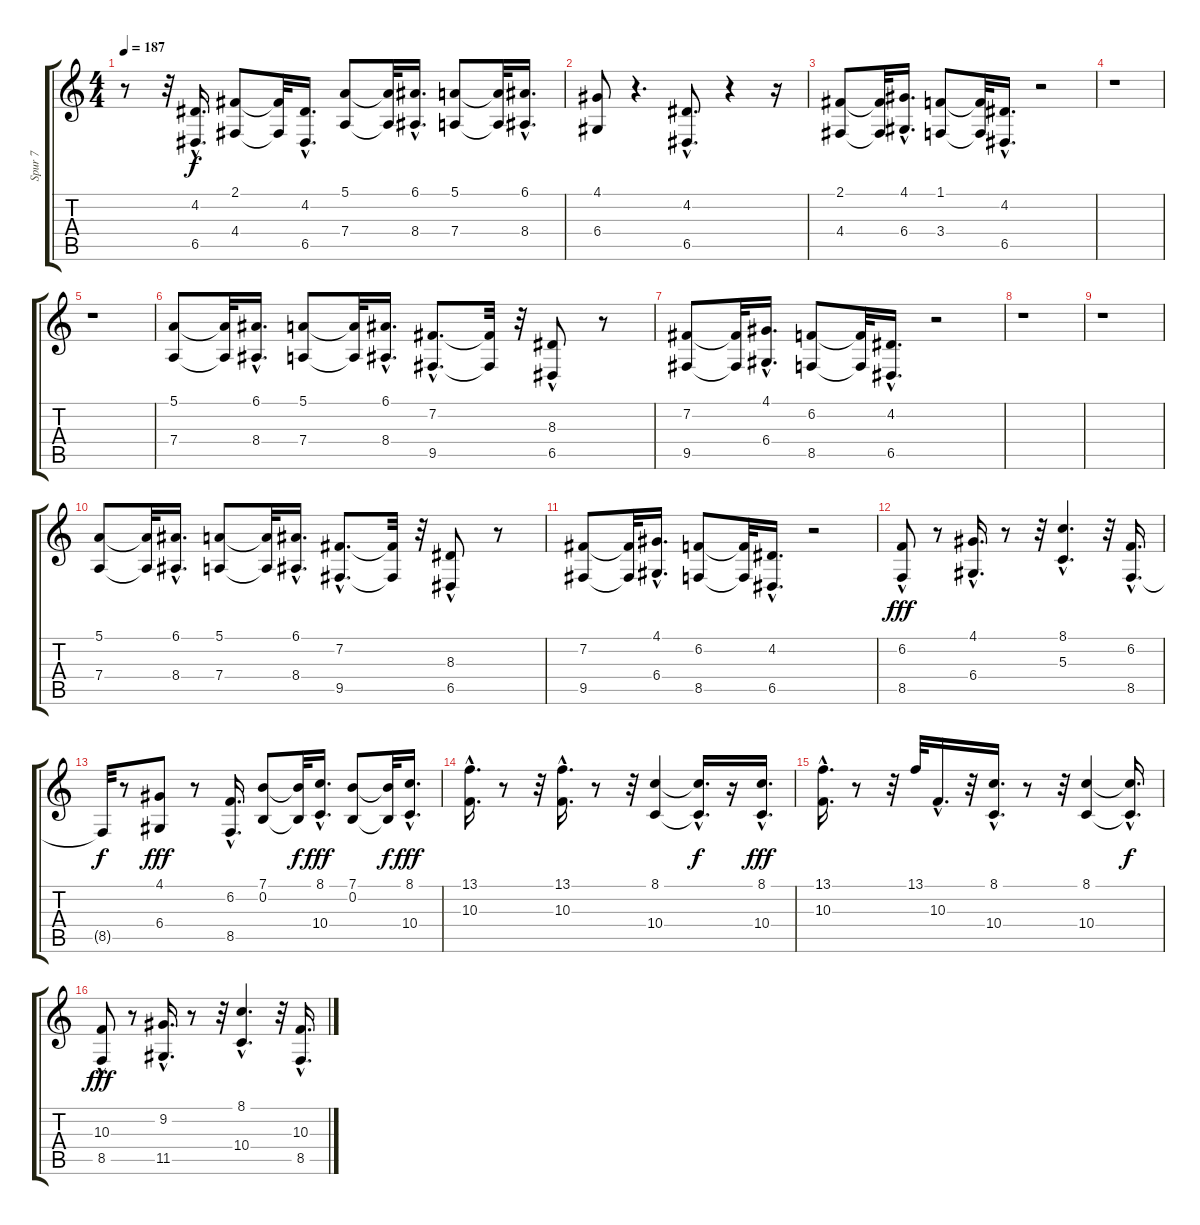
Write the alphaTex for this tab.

\track ("Spur 7" "Spur 7") {instrument brasssection}
\staff {score tabs}
\tuning (E4 B3 G3 D3 A2 E2) {hide}
\ts (4 4)
\tempo 187
\clef g2
\ks c
r.8{dy f} r.32 (4.2{hac} 6.5{hac}).16{d} (2.1 4.4).8 (2.1{t} 4.4{t}).32 (4.2 6.5{hac}).16{d} (5.1 7.4).8 (5.1{t} 7.4{t}).32 (6.1{hac} 8.4{hac}).16{d} (5.1 7.4).8 (5.1{t} 7.4{t}).32 (6.1{hac} 8.4{hac}).16{d} |
(4.1 6.4).8 r.4{d} (4.2{hac} 6.5{hac}).8{d} r.4 r.16 |
(2.1 4.4).8 (2.1{t} 4.4{t}).32 (4.1{hac} 6.4{hac}).16{d} (1.1 3.4).8 (1.1{t} 3.4{t}).32 (4.2{hac} 6.5{hac}).16{d} r.2 |
r.1 |
r.1 |
(5.1 7.4).8 (5.1{t} 7.4{t}).32 (6.1{hac} 8.4{hac}).16{d} (5.1 7.4).8 (5.1{t} 7.4{t}).32 (6.1{hac} 8.4{hac}).16{d} (7.2{hac} 9.5{hac}).8{d} (7.2{t} 9.5{t}).32 r.32 (8.3{hac} 6.5).8 r.8 |
(7.2 9.5).8 (7.2{t} 9.5{t}).32 (4.1{hac} 6.4{hac}).16{d} (6.2 8.5).8 (6.2{t} 8.5{t}).32 (4.2{hac} 6.5{hac}).16{d} r.2 |
r.1 |
r.1 |
(5.1 7.4).8 (5.1{t} 7.4{t}).32 (6.1{hac} 8.4{hac}).16{d} (5.1 7.4).8 (5.1{t} 7.4{t}).32 (6.1{hac} 8.4{hac}).16{d} (7.2{hac} 9.5{hac}).8{d} (7.2{t} 9.5{t}).32 r.32 (8.3{hac} 6.5).8 r.8 |
(7.2 9.5).8 (7.2{t} 9.5{t}).32 (4.1{hac} 6.4{hac}).16{d} (6.2 8.5).8 (6.2{t} 8.5{t}).32 (4.2{hac} 6.5{hac}).16{d} r.2 |
(6.2{hac} 8.5).8{dy fff} r.8 (4.1{hac} 6.4{hac}).16{d} r.8 r.32 (8.1{hac} 5.3{hac}).4{d} r.32 (6.2{hac} 8.5{hac}).16{d} |
8.5{t}.32{dy f} r.8 (4.1 6.4).8{dy fff} r.8 (6.2{hac} 8.5{hac}).16{d} (7.1 0.2).8 (7.1{t} 0.2{t}).32{dy f} (8.1{hac} 10.4).16{d dy fff} (7.1 0.2).8 (7.1{t} 0.2{t}).32{dy f} (8.1 10.4{hac}).16{d dy fff} |
(13.1{hac} 10.3{hac}).16{d} r.8 r.32 (13.1{hac} 10.3{hac}).16{d} r.8 r.32 (8.1 10.4).4 (8.1{hac t} 10.4{t}).16{d dy f} r.16 (8.1{hac} 10.4{hac}).16{d dy fff} |
(13.1 10.3{hac}).16{d} r.8 r.32 13.1.32 10.3{hac}.16{d} r.32 (8.1 10.4{hac}).16{d} r.8 r.32 (8.1 10.4).4 (8.1{hac t} 10.4{t}).16{d dy f} |
(10.3{hac} 8.5).8{dy fff} r.8 (9.2 11.5{hac}).16{d} r.8 r.32 (8.1{hac} 10.4{hac}).4{d} r.32 (10.3{hac} 8.5{hac}).16{d}
